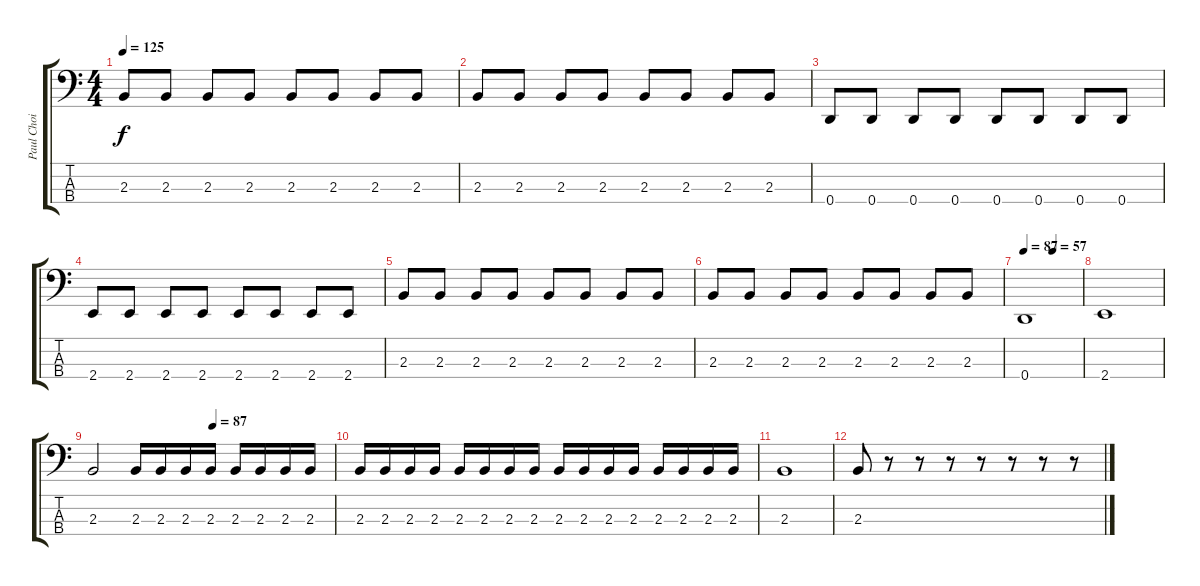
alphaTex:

\track ("Paul Choi" "Paul Choi") {instrument electricbasspick}
\staff {score tabs}
\tuning (G2 D2 A1 D1) {hide}
\ts (4 4)
\tempo 125
\clef f4
\ks c
2.3.8{dy f} 2.3.8 2.3.8 2.3.8 2.3.8 2.3.8 2.3.8 2.3.8 |
2.3.8 2.3.8 2.3.8 2.3.8 2.3.8 2.3.8 2.3.8 2.3.8 |
0.4.8 0.4.8 0.4.8 0.4.8 0.4.8 0.4.8 0.4.8 0.4.8 |
2.4.8 2.4.8 2.4.8 2.4.8 2.4.8 2.4.8 2.4.8 2.4.8 |
2.3.8 2.3.8 2.3.8 2.3.8 2.3.8 2.3.8 2.3.8 2.3.8 |
2.3.8 2.3.8 2.3.8 2.3.8 2.3.8 2.3.8 2.3.8 2.3.8 |
\tempo 87
\tempo (57 0.5)
0.4.1 |
2.4.1 |
\tempo (87 0.5)
2.3.2 2.3.16 2.3.16 2.3.16 2.3.16 2.3.16 2.3.16 2.3.16 2.3.16 |
2.3.16 2.3.16 2.3.16 2.3.16 2.3.16 2.3.16 2.3.16 2.3.16 2.3.16 2.3.16 2.3.16 2.3.16 2.3.16 2.3.16 2.3.16 2.3.16 |
2.3.1 |
2.3.8 r.8 r.8 r.8 r.8 r.8 r.8 r.8
